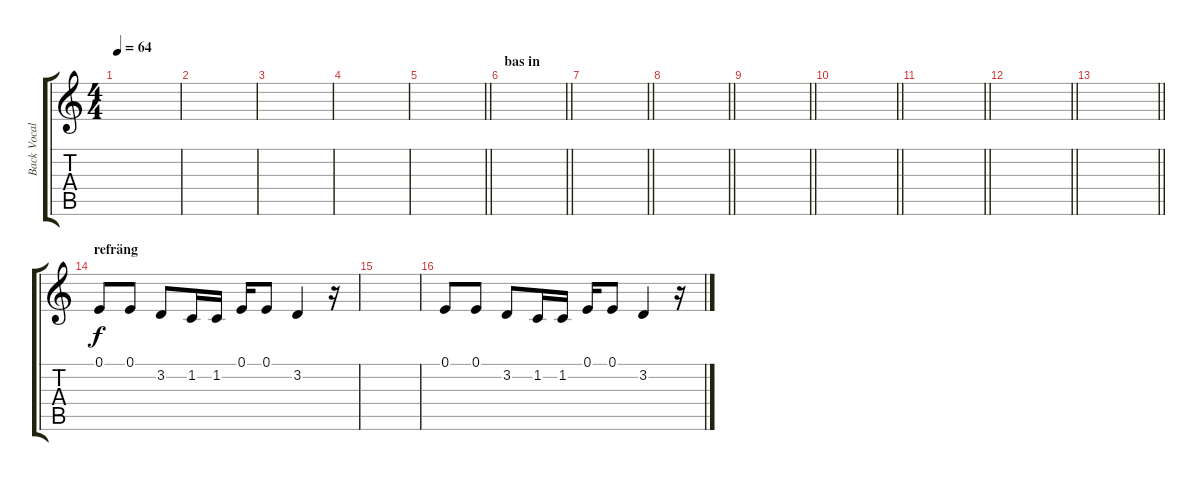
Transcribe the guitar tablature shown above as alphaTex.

\track ("Back Vocals" "Back Vocal") {instrument oboe}
\staff {score tabs}
\tuning (E4 B3 G3 D3 A2 E2) {hide}
\ts (4 4)
\tempo 64
\clef g2
\ks c
|
|
|
|
\barLineRight lightlight
|
\section ("" "bas in")
\barLineRight lightlight
|
\barLineRight lightlight
|
\barLineRight lightlight
|
\barLineRight lightlight
|
\barLineRight lightlight
|
\barLineRight lightlight
|
\barLineRight lightlight
|
\barLineRight lightlight
|
\section ("" "refräng")
0.1.8 0.1.8 3.2.8 1.2.16 1.2.16 0.1.16 0.1.8 3.2.4 r.16 |
|
0.1.8 0.1.8 3.2.8 1.2.16 1.2.16 0.1.16 0.1.8 3.2.4 r.16
